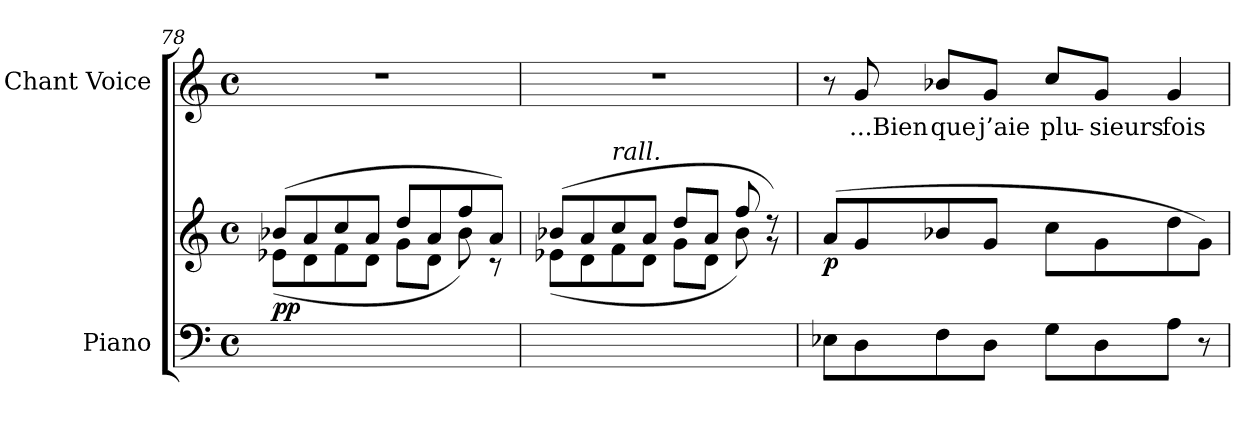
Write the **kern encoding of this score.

**kern	**kern	**dynam	**kern	**text
*part2	*part2	*part2	*part1	*part1
*staff3	*staff2	*staff2/3	*staff1	*staff1
*I"Piano	*	*	*I"Chant Voice	*
*I'Pno	*	*	*	*
*clefF4	*clefG2	*	*clefG2	*
*k[]	*k[]	*	*k[]	*
*M4/4	*M4/4	*	*M4/4	*
*met(c)	*met(c)	*	*met(c)	*
=78	=78	=78	=78	=78
*	*^	*	*	*
!	!	!	!LO:DY:b	!	!
1ryy	(8b-X/L	(8e-X\L	pp	1r	.
.	8a/	8d\	.	.	.
.	8cc/	8f\	.	.	.
.	8a/J	8d\J	.	.	.
.	8dd/L	8g\L	.	.	.
.	8a/	8d\J	.	.	.
.	8ff/	8b-\)	.	.	.
.	8a/J)	8r	.	.	.
=79	=79	=79	=79	=79	=79
1ryy	(8b-X/L	(8e-X\L	.	1r	.
.	8a/	8d\	.	.	.
!	!LO:TX:i:t=rall.	!	!	!	!
.	8cc/	8f\	.	.	.
.	8a/J	8d\J	.	.	.
.	8dd/L	8g\L	.	.	.
.	8a/J	8d\J	.	.	.
.	8ff/	8b-\)	.	.	.
.	8r)	8r	.	.	.
=80	=80	=80	=80	=80	=80
!	!	!	!LO:DY:b	!	!
*	*v	*v	*	*	*
8E-X\L	(8a/L	p	8r	.
8D\	8g/	.	8g/	...Bien
8F\	8b-X/	.	8b-X/L	que
8D\J	8g/J	.	8g/J	j’aie
8G\L	8cc\L	.	8cc/L	plu-
8D\	8g\	.	8g/J	-sieurs
8A\J	8dd\	.	4g/	fois
8r	8g\J)	.	.	.
=	=	=	=	=
*-	*-	*-	*-	*-
